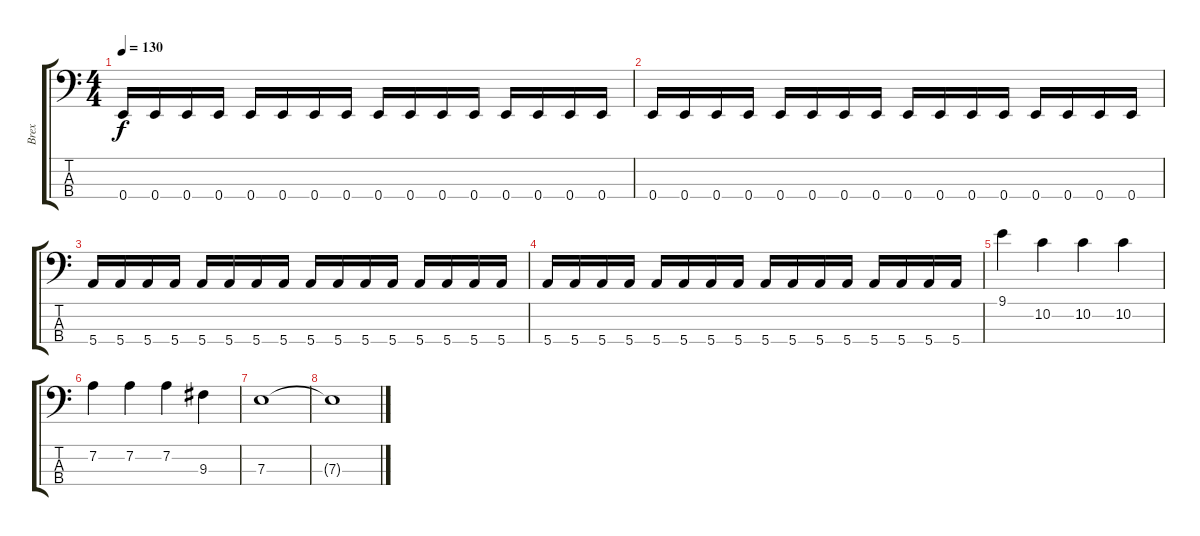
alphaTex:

\track ("Brex" "Brex") {instrument electricbassfinger}
\staff {score tabs}
\tuning (G2 D2 A1 E1) {hide}
\ts (4 4)
\tempo 130
\clef f4
\ks c
0.4.16{dy f} 0.4.16 0.4.16 0.4.16 0.4.16 0.4.16 0.4.16 0.4.16 0.4.16 0.4.16 0.4.16 0.4.16 0.4.16 0.4.16 0.4.16 0.4.16 |
0.4.16 0.4.16 0.4.16 0.4.16 0.4.16 0.4.16 0.4.16 0.4.16 0.4.16 0.4.16 0.4.16 0.4.16 0.4.16 0.4.16 0.4.16 0.4.16 |
5.4.16 5.4.16 5.4.16 5.4.16 5.4.16 5.4.16 5.4.16 5.4.16 5.4.16 5.4.16 5.4.16 5.4.16 5.4.16 5.4.16 5.4.16 5.4.16 |
5.4.16 5.4.16 5.4.16 5.4.16 5.4.16 5.4.16 5.4.16 5.4.16 5.4.16 5.4.16 5.4.16 5.4.16 5.4.16 5.4.16 5.4.16 5.4.16 |
9.1.4 10.2.4 10.2.4 10.2.4 |
7.2.4 7.2.4 7.2.4 9.3.4 |
7.3.1 |
7.3{t}.1
